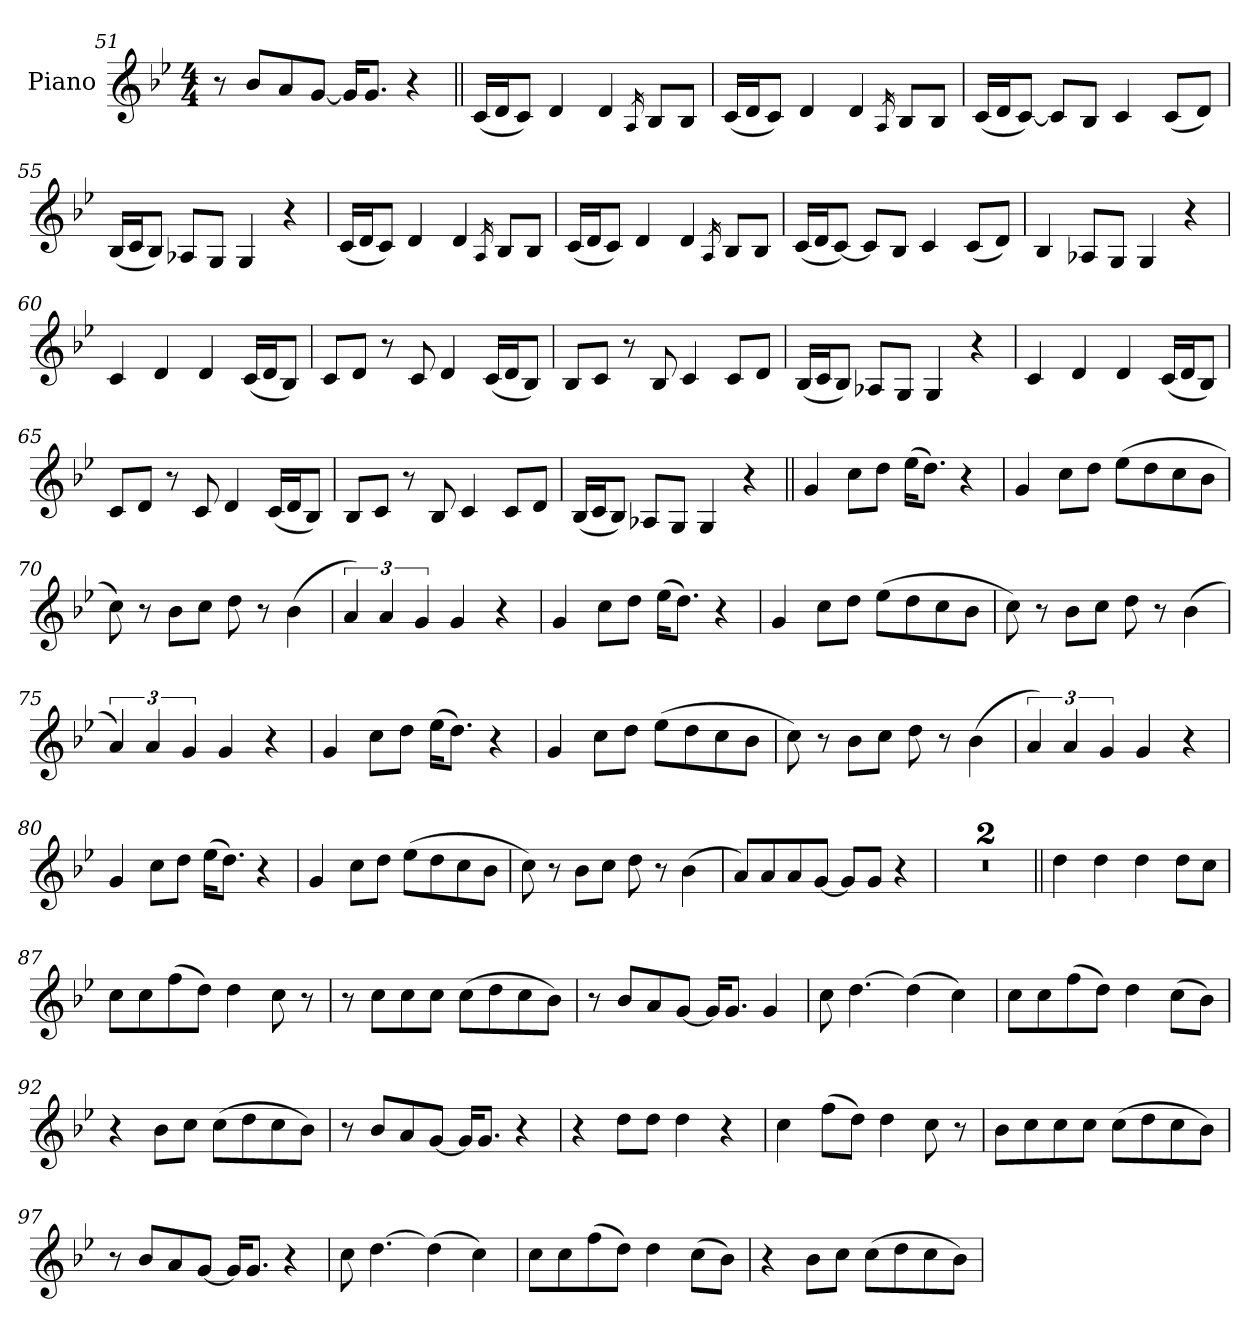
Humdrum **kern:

**kern
*part1
*staff1
*I"Piano
*I'Pno.
*clefG2
*k[b-e-]
*M4/4
=51
8r
8b-L
8a
[8gJ
16gKL]
8.gJ
4r
=52||
(<16c!LL
16d!J
8c!J)
4d!
4d!
16qA
8B-!L
8B-!J
=53
(<16c!LL
16d!J
8c!J)
4d!
4d!
16qA
8B-!L
8B-!J
=54
(<16c!LL
16d!J
[8c!J)
8c!L]
8B-!J
4c!
(<8c!L
8d!J)
=55
(<16B-!LL
16c!J
8B-!J)
8A-X!L
8G!J
4G!
4r
=56
(<16c!LL
16d!J
8c!J)
4d!
4d!
16qA
8B-!L
8B-!J
=57
(<16c!LL
16d!J
8c!J)
4d!
4d!
16qA
8B-!L
8B-!J
=58
(<16c!LL
16d!J
[8c!J)
8c!L]
8B-!J
4c!
(<8c!L
8d!J)
=59
4B-!
8A-X!L
8G!J
4G!
4r
=60
4c!
4d!
4d!
(<16c!LL
16d!J
8B-!J)
=61
8c!L
8d!J
8r
8c!
4d!
(<16c!LL
16d!J
8B-!J)
=62
8B-!L
8c!J
8r
8B-!
4c!
8c!L
8d!J
=63
(<16B-!LL
16c!J
8B-!J)
8A-X!L
8G!J
4G!
4r
=64
4c!
4d!
4d!
(<16c!LL
16d!J
8B-!J)
=65
8c!L
8d!J
8r
8c!
4d!
(<16c!LL
16d!J
8B-!J)
=66
8B-!L
8c!J
8r
8B-!
4c!
8c!L
8d!J
=67
(<16B-!LL
16c!J
8B-!J)
8A-X!L
8G!J
4G!
4r
=68||
4g
8ccL
8ddJ
(>16ee-KL
8.ddJ)
4r
=69
4g
8ccL
8ddJ
(>8ee-L
8dd
8cc
8b-J
=70
8cc)
8r
8b-L
8ccJ
8dd
8r
(>4b-
=71
6a)
6a
6g
4g
4r
=72
4g
8ccL
8ddJ
(>16ee-KL
8.ddJ)
4r
=73
4g
8ccL
8ddJ
(>8ee-L
8dd
8cc
8b-J
=74
8cc)
8r
8b-L
8ccJ
8dd
8r
(>4b-
=75
6a)
6a
6g
4g
4r
=76
4g
8ccL
8ddJ
(>16ee-KL
8.ddJ)
4r
=77
4g
8ccL
8ddJ
(>8ee-L
8dd
8cc
8b-J
=78
8cc)
8r
8b-L
8ccJ
8dd
8r
(>4b-
=79
6a)
6a
6g
4g
4r
=80
4g
8ccL
8ddJ
(>16ee-KL
8.ddJ)
4r
=81
4g
8ccL
8ddJ
(>8ee-L
8dd
8cc
8b-J
=82
8cc)
8r
8b-L
8ccJ
8dd
8r
(>4b-
=83
8aL)
8a
8a
[8gJ
8gL]
8gJ
4r
=84
1r
=85
1r
=86||
4dd
4dd
4dd
8ddL
8ccJ
=87
8ccL
8cc
(>8ff
8ddJ)
4dd
8cc
8r
=88
8r
8ccL
8cc
8ccJ
(>8ccL
8dd
8cc
8b-J)
=89
8r
8b-L
8a
[8gJ
16gKL]
8.gJ
4g
=90
8cc
[4.dd
(>4dd]
4cc)
=91
8ccL
8cc
(>8ff
8ddJ)
4dd
(>8ccL
8b-J)
=92
4r
8b-L
8ccJ
(>8ccL
8dd
8cc
8b-J)
=93
8r
8b-L
8a
[8gJ
16gKL]
8.gJ
4r
=94
4r
8ddL
8ddJ
4dd
4r
=95
4cc
(>8ffL
8ddJ)
4dd
8cc
8r
=96
8b-L
8cc
8cc
8ccJ
(>8ccL
8dd
8cc
8b-J)
=97
8r
8b-L
8a
[8gJ
16gKL]
8.gJ
4r
=98
8cc
[4.dd
(>4dd]
4cc)
=99
8ccL
8cc
(>8ff
8ddJ)
4dd
(>8ccL
8b-J)
=100
4r
8b-L
8ccJ
(>8ccL
8dd
8cc
8b-J)
=
*-
